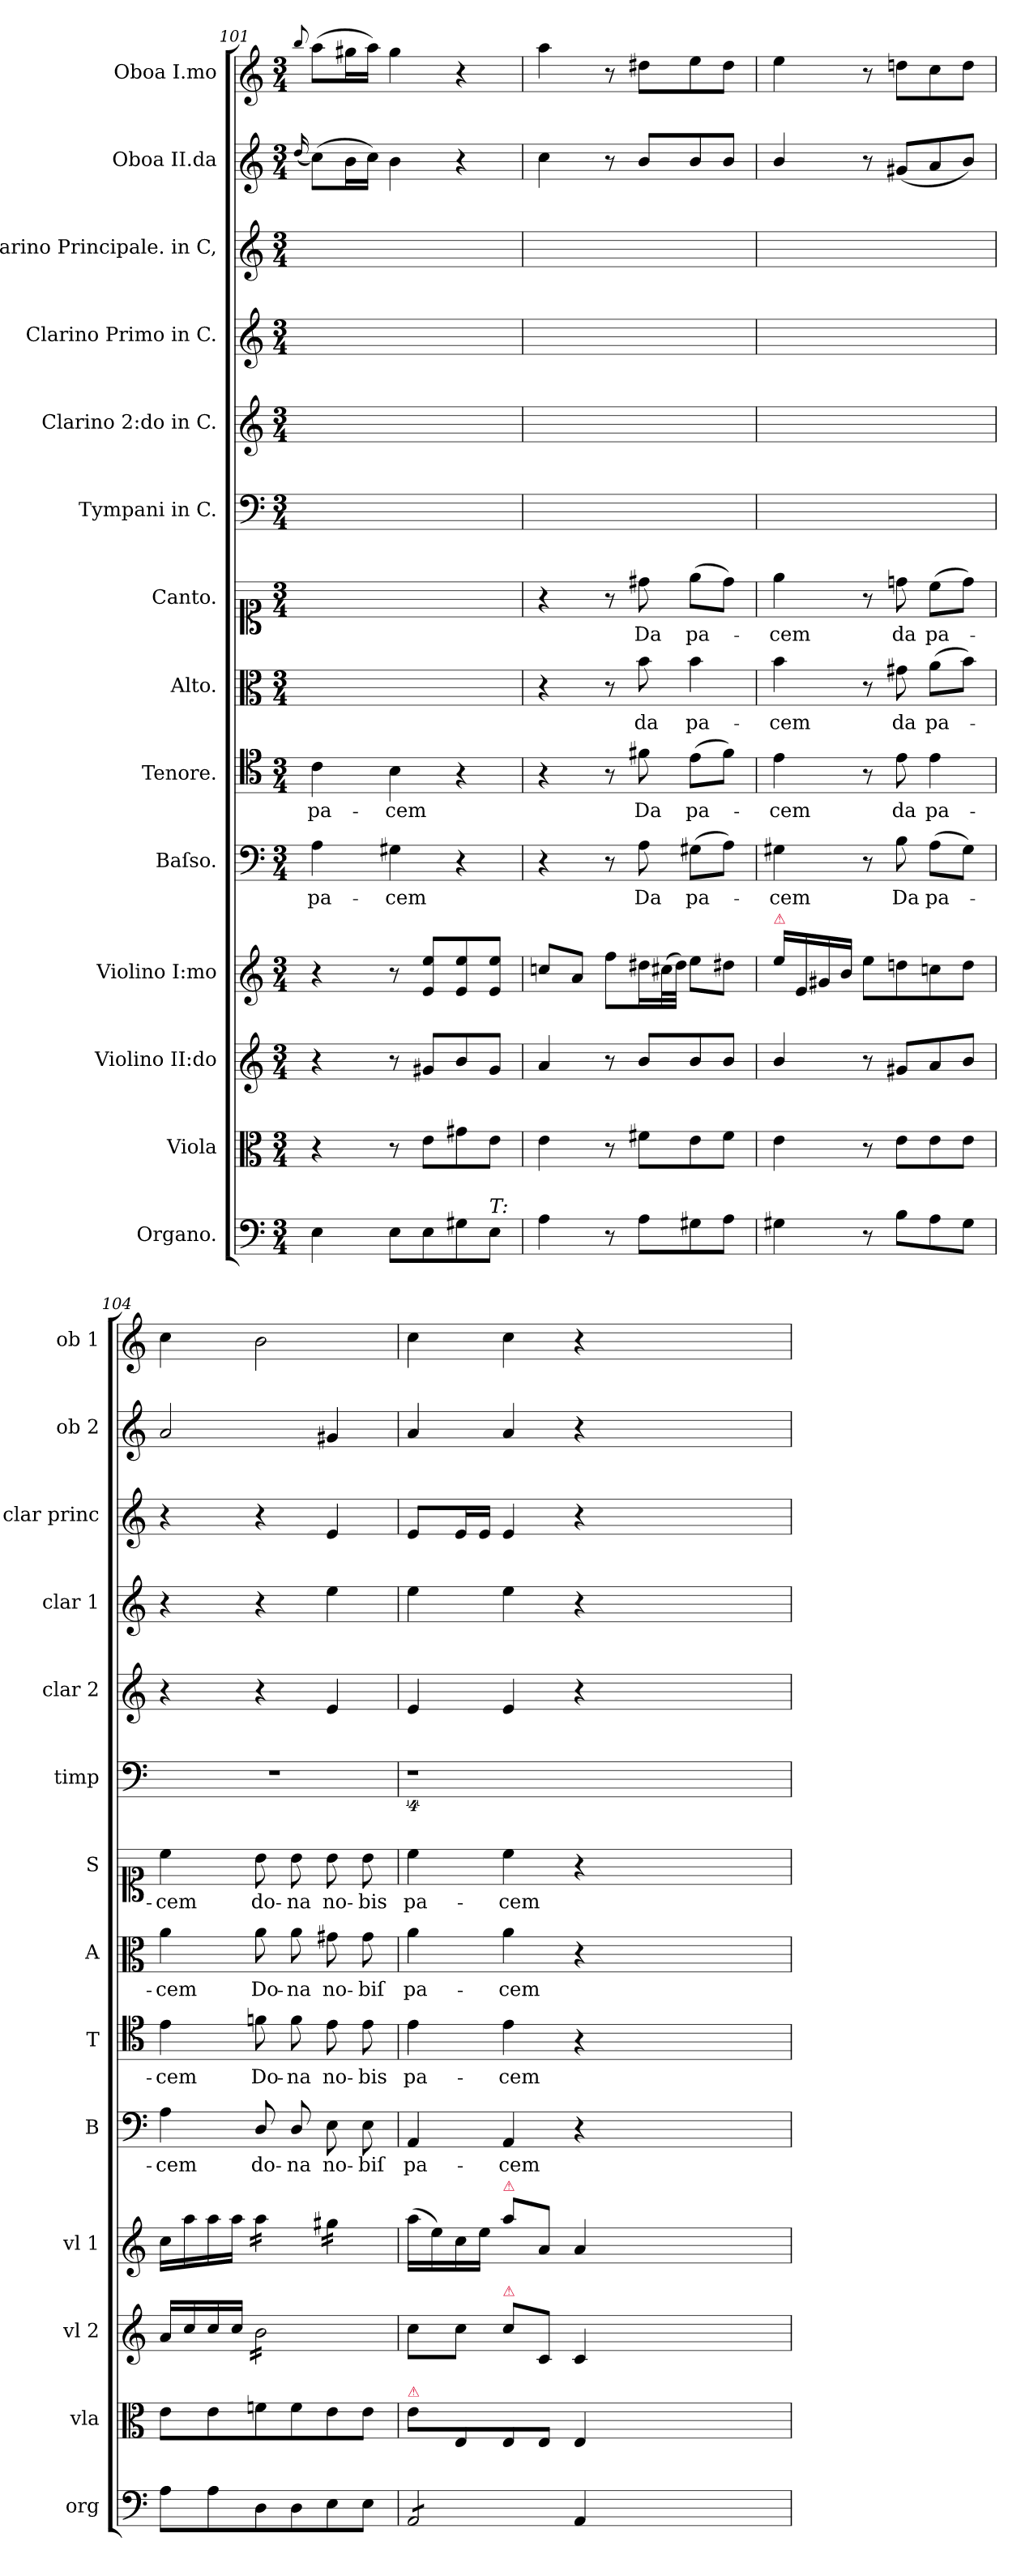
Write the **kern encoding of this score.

**kern	**kern	**kern	**dynam	**kern	**dynam	**kern	**text	**kern	**text	**kern	**text	**kern	**text	**kern	**kern	**kern	**kern	**kern	**dynam	**kern	**dynam
*part14	*part13	*part12	*part12	*part11	*part11	*part10	*part10	*part9	*part9	*part8	*part8	*part7	*part7	*part6	*part5	*part4	*part3	*part2	*part2	*part1	*part1
*staff14	*staff13	*staff12	*staff12	*staff11	*staff11	*staff10	*staff10	*staff9	*staff9	*staff8	*staff8	*staff7	*staff7	*staff6	*staff5	*staff4	*staff3	*staff2	*staff2	*staff1	*staff1
*I"Organo.	*I"Viola	*I"Violino II:do	*	*I"Violino I:mo	*	*I"Baſso.	*	*I"Tenore.	*	*I"Alto.	*	*I"Canto.	*	*I"Tympani in C.	*I"Clarino 2:do in C.	*I"Clarino Primo in C.	*I"Clarino Principale. in C,	*I"Oboa II.da	*	*I"Oboa I.mo	*
*I'org	*I'vla	*I'vl 2	*	*I'vl 1	*	*I'B	*	*I'T	*	*I'A	*	*I'S	*	*I'timp	*I'clar 2	*I'clar 1	*I'clar princ	*I'ob 2	*	*I'ob 1	*
*clefF4	*clefC3	*clefG2	*	*clefG2	*	*clefF4	*	*clefC4	*	*clefC3	*	*clefC1	*	*clefF4	*clefG2	*clefG2	*clefG2	*clefG2	*	*clefG2	*
*k[]	*k[]	*k[]	*	*k[]	*	*k[]	*	*k[]	*	*k[]	*	*k[]	*	*k[]	*k[]	*k[]	*k[]	*k[]	*	*k[]	*
*M3/4	*M3/4	*M3/4	*	*M3/4	*	*M3/4	*	*M3/4	*	*M3/4	*	*M3/4	*	*M3/4	*M3/4	*M3/4	*M3/4	*M3/4	*	*M3/4	*
=101	=101	=101	=101	=101	=101	=101	=101	=101	=101	=101	=101	=101	=101	=101	=101	=101	=101	=101	=101	=101	=101
.	.	.	.	.	.	.	.	.	.	.	.	.	.	.	.	.	.	(16qqdd/	.	8qqbb/	.
!	!	!	!	!	!LO:DY:a	!	!	!	!	!	!	!	!	!	!	!	!	!	!	!	!
4E\	4r	4r	.	4r	fo&colon;	4A\	pa-	4c\	pa-	2.ryy	.	2.ryy	.	2.ryy	2.ryy	2.ryy	2.ryy	(8cc\L)	.	(8aa\L	.
.	.	.	.	.	.	.	.	.	.	.	.	.	.	.	.	.	.	16b\L	.	16gg#X\L	.
.	.	.	.	.	.	.	.	.	.	.	.	.	.	.	.	.	.	16cc\JJ)	.	16aa\JJ)	.
8E\L	8r	8r	.	8r	.	4G#X\	-cem	4B\	-cem	.	.	.	.	.	.	.	.	4b\	.	4gg#\	.
!	!	!	!LO:DY:a	!	!	!	!	!	!	!	!	!	!	!	!	!	!	!	!	!	!
8E\	8e\L	8g#X/L	fo&colon;	8e/ 8ee/L	.	.	.	.	.	.	.	.	.	.	.	.	.	.	.	.	.
8G#X\	8g#X\	8b/	.	8e/ 8ee/	.	4r	.	4r	.	.	.	.	.	.	.	.	.	4r	.	4r	.
!LO:TX:a:i:t=T&colon;	!	!	!	!	!	!	!	!	!	!	!	!	!	!	!	!	!	!	!	!	!
8E\J	8e\J	8g#/J	.	8e/ 8ee/J	.	.	.	.	.	.	.	.	.	.	.	.	.	.	.	.	.
=102	=102	=102	=102	=102	=102	=102	=102	=102	=102	=102	=102	=102	=102	=102	=102	=102	=102	=102	=102	=102	=102
!	!	!	!	!	!	!	!	!	!	!	!	!	!	!	!	!	!	!	!LO:DY:a	!	!LO:DY:b
4A\	4e\	4a/	.	8ccn/L	.	4r	.	4r	.	4r	.	4r	.	2.ryy	2.ryy	2.ryy	2.ryy	4cc\	for	4aa\	for
.	.	.	.	8a/J	.	.	.	.	.	.	.	.	.	.	.	.	.	.	.	.	.
8r	8r	8r	.	8ff\L	.	8r	.	8r	.	8r	.	8r	.	.	.	.	.	8r	.	8r	.
8A\L	8f#X\L	8b/L	.	16dd#X\L	.	8A\	Da	8f#X\	Da	8b\	da	8dd#X\	Da	.	.	.	.	8b/L	.	8dd#X\L	.
.	.	.	.	(32cc#X\L	.	.	.	.	.	.	.	.	.	.	.	.	.	.	.	.	.
.	.	.	.	32dd#\JJJ)	.	.	.	.	.	.	.	.	.	.	.	.	.	.	.	.	.
8G#X\	8e\	8b/	.	8ee\L	.	(8G#X\L	pa-	(8e\L	pa-	4b\	pa-	(8ee\L	pa-	.	.	.	.	8b/	.	8ee\	.
8A\J	8f#\J	8b/J	.	8dd#X\J	.	8A\J)	.	8f#\J)	.	.	.	8dd#\J)	.	.	.	.	.	8b/J	.	8dd#\J	.
=103	=103	=103	=103	=103	=103	=103	=103	=103	=103	=103	=103	=103	=103	=103	=103	=103	=103	=103	=103	=103	=103
!	!	!	!	!LO:TX:a:color=crimson:t=⚠	!	!	!	!	!	!	!	!	!	!	!	!	!	!	!	!	!
4G#X\	4e\	4b/	.	16ee\LL	.	4G#X\	-cem	4e\	-cem	4b\	-cem	4ee\	-cem	2.ryy	2.ryy	2.ryy	2.ryy	4b/	.	4ee\	.
.	.	.	.	16e/	.	.	.	.	.	.	.	.	.	.	.	.	.	.	.	.	.
.	.	.	.	16g#X/	.	.	.	.	.	.	.	.	.	.	.	.	.	.	.	.	.
.	.	.	.	16b/JJ	.	.	.	.	.	.	.	.	.	.	.	.	.	.	.	.	.
8r	8r	8r	.	8ee\L	.	8r	.	8r	.	8r	.	8r	.	.	.	.	.	8r	.	8r	.
8B\L	8e\L	8g#X/L	.	8ddn\	.	8B\	Da	8e\	da	8g#X\	da	8ddn\	da	.	.	.	.	(8g#X/L	.	8ddn\L	.
8A\	8e\	8a/	.	8ccn\	.	(8A\L	pa-	4e\	pa-	(8a\L	pa-	(8cc\L	pa-	.	.	.	.	8a/	.	8cc\	.
8G#\J	8e\J	8b/J	.	8dd\J	.	8G#\J)	.	.	.	8b\J)	.	8dd\J)	.	.	.	.	.	8b/J)	.	8dd\J	.
=104	=104	=104	=104	=104	=104	=104	=104	=104	=104	=104	=104	=104	=104	=104	=104	=104	=104	=104	=104	=104	=104
8A\L	8e\L	16a/LL	.	16cc\LL	.	4A\	-cem	4e\	-cem	4a\	-cem	4cc\	-cem	2.r	4r	4r	4r	2a/	.	4cc\	.
.	.	16cc/	.	16aa\	.	.	.	.	.	.	.	.	.	.	.	.	.	.	.	.	.
8A\	8e\	16cc/	.	16aa\	.	.	.	.	.	.	.	.	.	.	.	.	.	.	.	.	.
.	.	16cc/JJ	.	16aa\JJ	.	.	.	.	.	.	.	.	.	.	.	.	.	.	.	.	.
*	*	*tremolo	*	*	*	*	*	*	*	*	*	*	*	*	*	*	*	*	*	*	*
*	*	*	*	*tremolo	*	*	*	*	*	*	*	*	*	*	*	*	*	*	*	*	*
8D\	8fn\	16b\LL	.	16aa\LL	.	8D/	do-	8fn\	Do-	8a\	Do-	8b\	do-	.	4r	4r	4r	.	.	2b\	.
.	.	16b\	.	16aa\	.	.	.	.	.	.	.	.	.	.	.	.	.	.	.	.	.
8D\	8f\	16b\	.	16aa\	.	8D/	-na	8f\	-na	8a\	-na	8b\	-na	.	.	.	.	.	.	.	.
.	.	16b\	.	16aa\JJ	.	.	.	.	.	.	.	.	.	.	.	.	.	.	.	.	.
8E\	8e\	16b\	.	16gg#X\LL	.	8E\	no-	8e\	no-	8g#X\	no-	8b\	no-	.	4e/	4ee\	4e/	4g#X/	.	.	.
.	.	16b\	.	16gg#X\	.	.	.	.	.	.	.	.	.	.	.	.	.	.	.	.	.
8E\J	8e\J	16b\	.	16gg#X\	.	8E\	-biſ	8e\	-bis	8g#\	-biſ	8b\	-bis	.	.	.	.	.	.	.	.
.	.	16b\JJ	.	16gg#X\JJ	.	.	.	.	.	.	.	.	.	.	.	.	.	.	.	.	.
*	*	*	*	*Xtremolo	*	*	*	*	*	*	*	*	*	*	*	*	*	*	*	*	*
*	*	*Xtremolo	*	*	*	*	*	*	*	*	*	*	*	*	*	*	*	*	*	*	*
=105	=105	=105	=105	=105	=105	=105	=105	=105	=105	=105	=105	=105	=105	=105	=105	=105	=105	=105	=105	=105	=105
!	!LO:TX:a:color=crimson:t=⚠	!	!	!	!	!	!	!	!	!	!	!	!	!	!	!	!	!	!	!	!
*tremolo	*	*	*	*	*	*	*	*	*	*	*	*	*	*	*	*	*	*	*	*	*
8AA/L	8e\L	8cc\L	.	(16aa\LL	.	4AA/	pa-	4e\	pa-	4a\	pa-	4cc\	pa-	4%9r	4e/	4ee\	8e/L	4a/	.	4cc\	.
.	.	.	.	16ee\)	.	.	.	.	.	.	.	.	.	.	.	.	.	.	.	.	.
8AA/	8E/	8cc\J	.	16cc\	.	.	.	.	.	.	.	.	.	.	.	.	16e/L	.	.	.	.
.	.	.	.	16ee\JJ	.	.	.	.	.	.	.	.	.	.	.	.	16e/JJ	.	.	.	.
!	!	!	!	!LO:TX:a:color=crimson:t=⚠	!	!	!	!	!	!	!	!	!	!	!	!	!	!	!	!	!
!	!	!LO:TX:a:color=crimson:t=⚠	!	!	!	!	!	!	!	!	!	!	!	!	!	!	!	!	!	!	!
8AA/	8E/	8cc\L	.	8aa\L	.	4AA/	-cem	4e\	-cem	4a\	-cem	4cc\	-cem	.	4e/	4ee\	4e/	4a/	.	4cc\	.
8AA/J	8E/J	8c/J	.	8a/J	.	.	.	.	.	.	.	.	.	.	.	.	.	.	.	.	.
*Xtremolo	*	*	*	*	*	*	*	*	*	*	*	*	*	*	*	*	*	*	*	*	*
4AA/	4E/	4c/	.	4a/	.	4r	.	4r	.	4r	.	4r	.	.	4r	4r	4r	4r	.	4r	.
1.ryy	1.ryy	1.ryy	.	1.ryy	.	1.ryy	.	1.ryy	.	1.ryy	.	1.ryy	.	.	1.ryy	1.ryy	1.ryy	1.ryy	.	1.ryy	.
=	=	=	=	=	=	=	=	=	=	=	=	=	=	=	=	=	=	=	=	=	=
*-	*-	*-	*-	*-	*-	*-	*-	*-	*-	*-	*-	*-	*-	*-	*-	*-	*-	*-	*-	*-	*-
